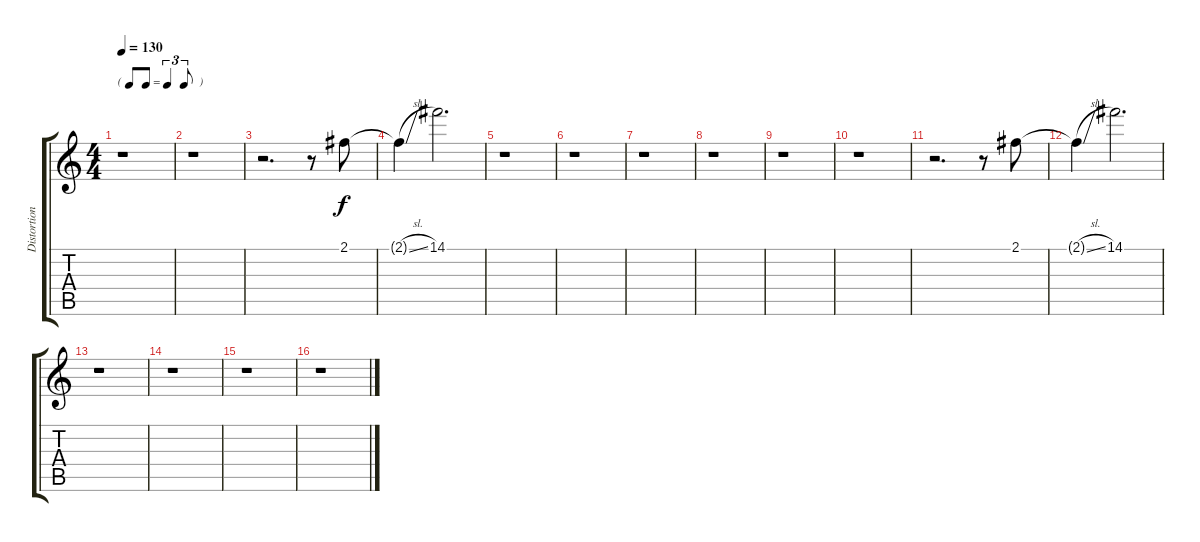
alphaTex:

\track ("Distortion Guitar Slide (Martin L. Gore)" "Distortion") {instrument distortionguitar}
\staff {score tabs}
\tuning (E4 B3 G3 D3 A2 E2) {hide}
\ts (4 4)
\tf triplet8th
\tempo 130
\clef g2
\ks c
r.1{dy f} |
r.1 |
r.2{d} r.8 2.1.8 |
2.1{sl t}.4 14.1.2{d} |
r.1 |
r.1 |
r.1 |
r.1 |
r.1 |
r.1 |
r.2{d} r.8 2.1.8 |
2.1{sl t}.4 14.1.2{d} |
r.1 |
r.1 |
r.1 |
r.1
